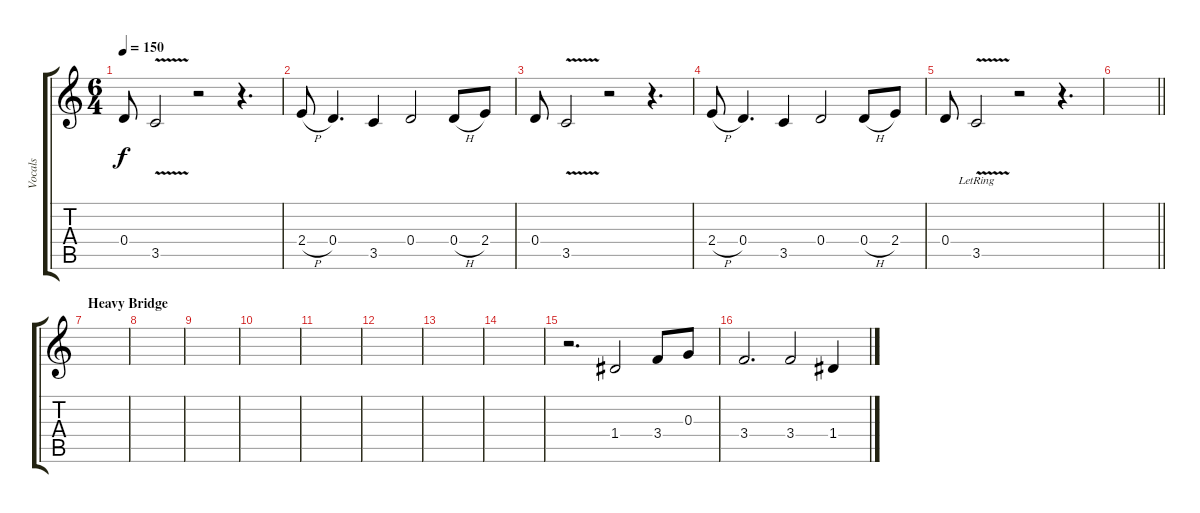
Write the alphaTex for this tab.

\track ("Vocals" "Vocals") {instrument acousticguitarsteel}
\staff {score tabs}
\tuning (E4 B3 G3 D3 A2 E2) {hide}
\ts (6 4)
\tempo 150
\clef g2
\ks c
0.4.8{dy f} 3.5{v}.2 r.2 r.4{d} |
2.4{h}.8 0.4.4{d} 3.5.4 0.4.2 0.4{h}.8 2.4.8 |
0.4.8 3.5{v}.2 r.2 r.4{d} |
2.4{h}.8 0.4.4{d} 3.5.4 0.4.2 0.4{h}.8 2.4.8 |
0.4.8 3.5{v lr}.2 r.2 r.4{d} |
\barLineRight lightlight
|
\section ("" "Heavy Bridge ")
|
|
|
|
|
|
|
|
r.2{d} 1.4.2 3.4.8 0.3.8 |
3.4.2{d} 3.4.2 1.4.4
